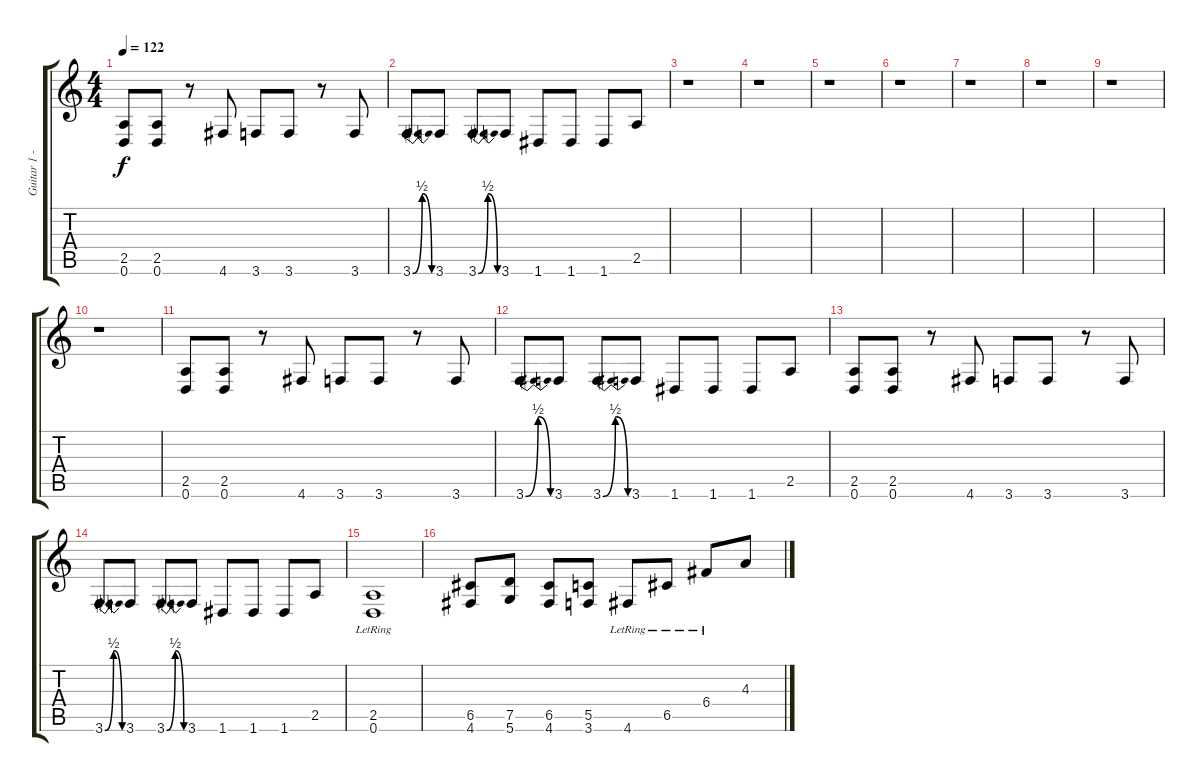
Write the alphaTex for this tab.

\track ("Guitar 1 - Rhythm" "Guitar 1 -") {instrument distortionguitar}
\staff {score tabs}
\tuning (D4 A3 F3 C3 G2 D2) {hide}
\ts (4 4)
\tempo 122
\clef g2
\ks c
(2.5 0.6).8{dy f} (2.5 0.6).8 r.8 4.6.8 3.6.8 3.6.8 r.8 3.6.8 |
3.6{be (bendrelease 0 0 5 2 5 2 60 0)}.8 3.6.8 3.6{be (bendrelease 0 0 5 2 5 2 60 0)}.8 3.6.8 1.6.8 1.6.8 1.6.8 2.5.8 |
r.1 |
r.1 |
r.1 |
r.1 |
r.1 |
r.1 |
r.1 |
r.1 |
(2.5 0.6).8 (2.5 0.6).8 r.8 4.6.8 3.6.8 3.6.8 r.8 3.6.8 |
3.6{be (bendrelease 0 0 5 2 5 2 60 0)}.8 3.6.8 3.6{be (bendrelease 0 0 5 2 5 2 60 0)}.8 3.6.8 1.6.8 1.6.8 1.6.8 2.5.8 |
(2.5 0.6).8 (2.5 0.6).8 r.8 4.6.8 3.6.8 3.6.8 r.8 3.6.8 |
3.6{be (bendrelease 0 0 5 2 5 2 60 0)}.8 3.6.8 3.6{be (bendrelease 0 0 5 2 5 2 60 0)}.8 3.6.8 1.6.8 1.6.8 1.6.8 2.5.8 |
(2.5 0.6{lr}).1 |
(6.5 4.6).8 (7.5 5.6).8 (6.5 4.6).8 (5.5 3.6).8 4.6{lr}.8 6.5{lr}.8 6.4{lr}.8 4.3.8
